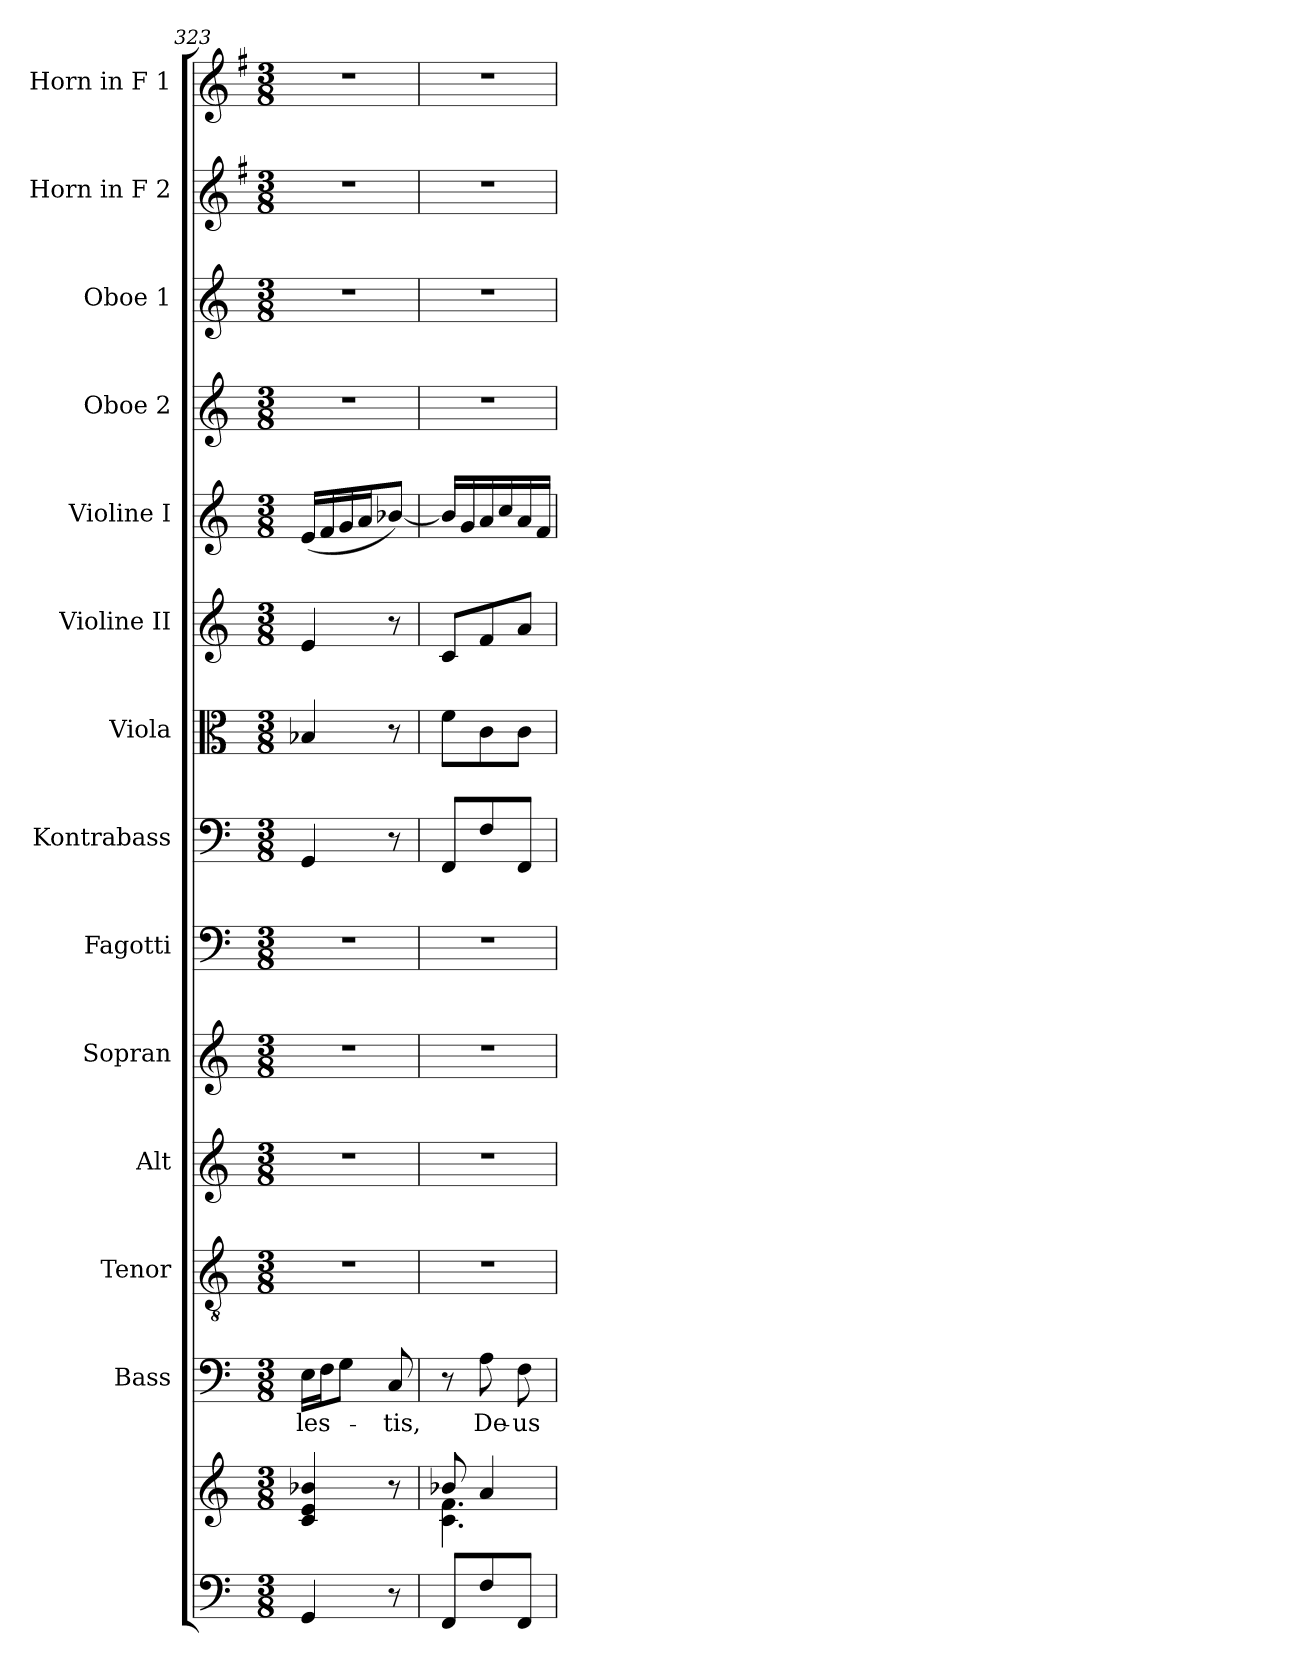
**kern	**kern	**kern	**text	**kern	**kern	**kern	**kern	**kern	**kern	**kern	**kern	**kern	**kern	**kern	**kern
*part14	*part14	*part13	*part13	*part12	*part11	*part10	*part9	*part8	*part7	*part6	*part5	*part4	*part3	*part2	*part1
*staff15	*staff14	*staff13	*staff13	*staff12	*staff11	*staff10	*staff9	*staff8	*staff7	*staff6	*staff5	*staff4	*staff3	*staff2	*staff1
*	*	*I"Bass	*	*I"Tenor	*I"Alt	*I"Sopran	*I"Fagotti	*I"Kontrabass	*I"Viola	*I"Violine II	*I"Violine I	*I"Oboe 2	*I"Oboe 1	*I"Horn in F 2	*I"Horn in F 1
*	*	*I'B.	*	*I'T.	*I'A.	*I'S.	*I'Fg.	*I'Kb.	*I'Vla.	*I'Vl. II	*I'Vl. I	*I'Ob. 2	*I'Ob. 1	*	*
*clefF4	*clefG2	*clefF4	*	*clefGv2	*clefG2	*clefG2	*clefF4	*clefF4	*clefC3	*clefG2	*clefG2	*clefG2	*clefG2	*clefG2	*clefG2
*	*	*	*	*	*	*	*	*ITrd7c12	*	*	*	*	*	*ITrd4c7	*ITrd4c7
*k[]	*k[]	*k[]	*	*k[]	*k[]	*k[]	*k[]	*k[]	*k[]	*k[]	*k[]	*k[]	*k[]	*k[]	*k[]
*C:	*C:	*C:	*	*C:	*C:	*C:	*C:	*C:	*C:	*C:	*C:	*C:	*C:	*C:	*C:
*M3/8	*M3/8	*M3/8	*	*M3/8	*M3/8	*M3/8	*M3/8	*M3/8	*M3/8	*M3/8	*M3/8	*M3/8	*M3/8	*M3/8	*M3/8
=323	=323	=323	=323	=323	=323	=323	=323	=323	=323	=323	=323	=323	=323	=323	=323
!	!	!	!LO:LY:b	!	!	!	!	!	!	!	!	!	!	!	!
4GG/	4c/ 4e/ 4b-X/	16E\LL	-les-	4.r	4.r	4.r	4.r	4GGG/	4B-X/	4e/	(<16e/LL	4.r	4.r	4.r	4.r
.	.	16F\J	.	.	.	.	.	.	.	.	16f/	.	.	.	.
.	.	8G\J	.	.	.	.	.	.	.	.	16g/	.	.	.	.
.	.	.	.	.	.	.	.	.	.	.	16a/J	.	.	.	.
!	!	!	!LO:LY:b	!	!	!	!	!	!	!	!	!	!	!	!
8r	8r	8C/	-tis,	.	.	.	.	8r	8r	8r	[8b-X/J)	.	.	.	.
=324	=324	=324	=324	=324	=324	=324	=324	=324	=324	=324	=324	=324	=324	=324	=324
*	*^	*	*	*	*	*	*	*	*	*	*	*	*	*	*
8FF/L	8b-X/	4.c\ 4.f\	8r	.	4.r	4.r	4.r	4.r	8FFF/L	8f\L	8c/L	16b-/LL]	4.r	4.r	4.r	4.r
.	.	.	.	.	.	.	.	.	.	.	.	16g/	.	.	.	.
!	!	!	!	!LO:LY:b	!	!	!	!	!	!	!	!	!	!	!	!
8F/	4a/	.	8A\	De-	.	.	.	.	8FF/	8c\	8f/	16a/	.	.	.	.
.	.	.	.	.	.	.	.	.	.	.	.	16cc/	.	.	.	.
!	!	!	!	!LO:LY:b	!	!	!	!	!	!	!	!	!	!	!	!
8FF/J	.	.	8F\	-us	.	.	.	.	8FFF/J	8c\J	8a/J	16a/	.	.	.	.
.	.	.	.	.	.	.	.	.	.	.	.	16f/JJ	.	.	.	.
*	*v	*v	*	*	*	*	*	*	*	*	*	*	*	*	*	*
=	=	=	=	=	=	=	=	=	=	=	=	=	=	=	=
*-	*-	*-	*-	*-	*-	*-	*-	*-	*-	*-	*-	*-	*-	*-	*-
